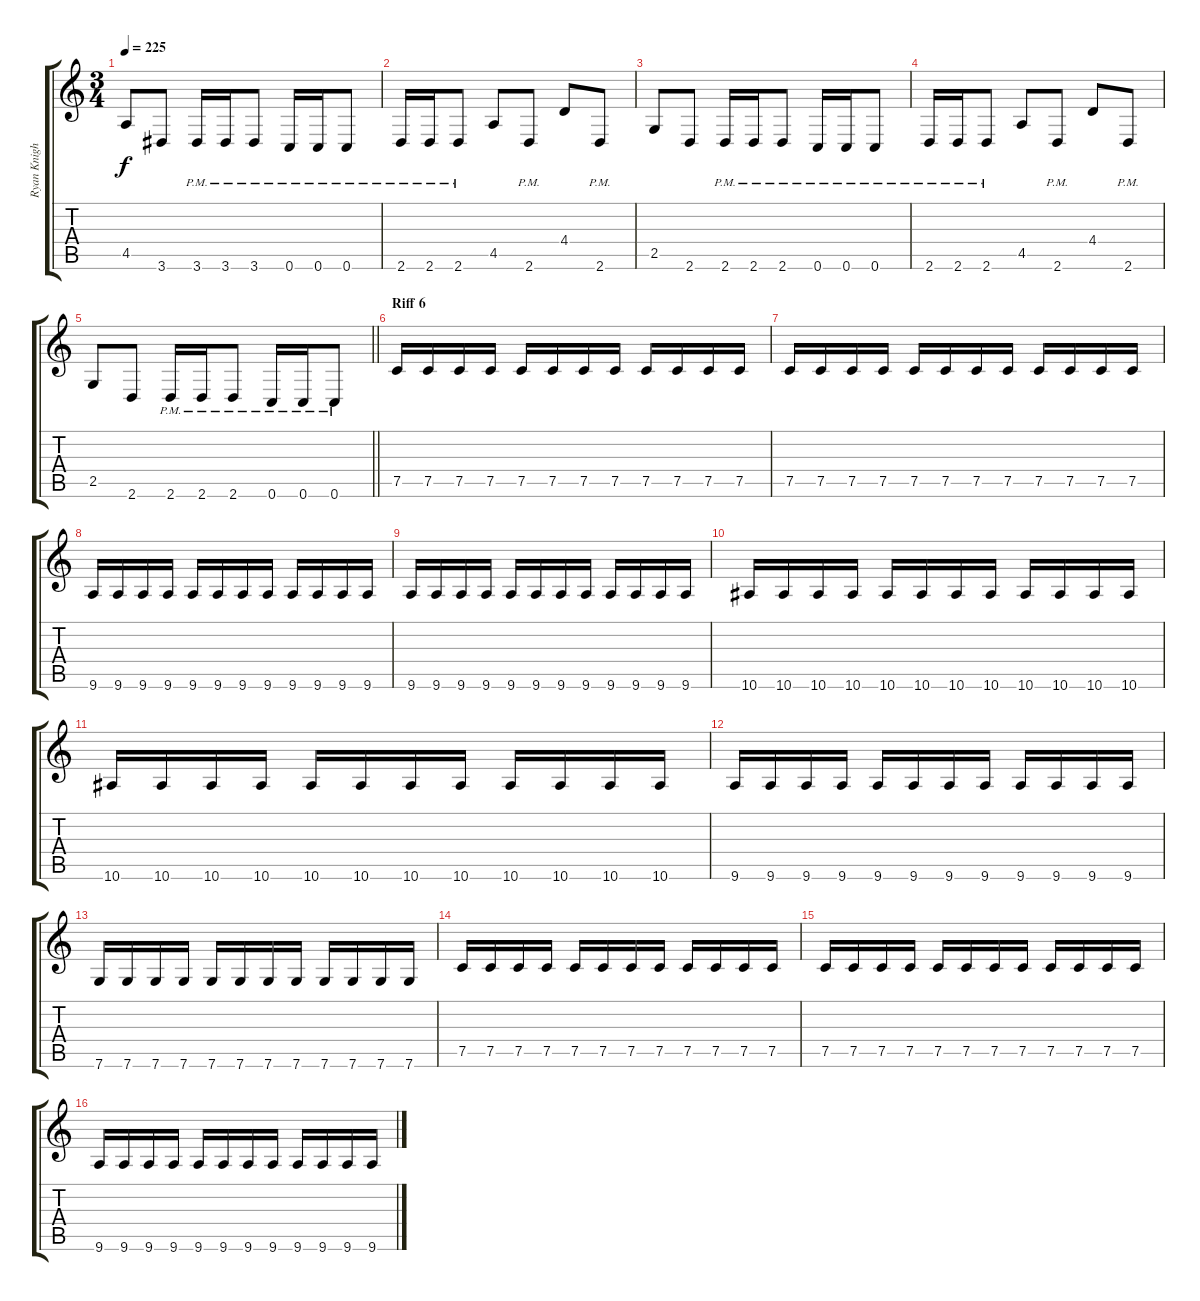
\track ("Ryan Knight" "Ryan Knigh") {instrument distortionguitar}
\staff {score tabs}
\tuning (C4 G3 Eb3 Bb2 F2 C2) {hide}
\ts (3 4)
\tempo 225
\clef g2
\ks c
4.5.8{dy f} 3.6.8 3.6{pm}.16 3.6{pm}.16 3.6{pm}.8 0.6{pm}.16 0.6{pm}.16 0.6{pm}.8 |
2.6{pm}.16 2.6{pm}.16 2.6{pm}.8 4.5.8 2.6{pm}.8 4.4.8 2.6{pm}.8 |
2.5.8 2.6.8 2.6{pm}.16 2.6{pm}.16 2.6{pm}.8 0.6{pm}.16 0.6{pm}.16 0.6{pm}.8 |
2.6{pm}.16 2.6{pm}.16 2.6{pm}.8 4.5.8 2.6{pm}.8 4.4.8 2.6{pm}.8 |
\barLineRight lightlight
2.5.8 2.6.8 2.6{pm}.16 2.6{pm}.16 2.6{pm}.8 0.6{pm}.16 0.6{pm}.16 0.6{pm}.8 |
\section ("" "Riff 6")
7.5.16 7.5.16 7.5.16 7.5.16 7.5.16 7.5.16 7.5.16 7.5.16 7.5.16 7.5.16 7.5.16 7.5.16 |
7.5.16 7.5.16 7.5.16 7.5.16 7.5.16 7.5.16 7.5.16 7.5.16 7.5.16 7.5.16 7.5.16 7.5.16 |
9.6.16 9.6.16 9.6.16 9.6.16 9.6.16 9.6.16 9.6.16 9.6.16 9.6.16 9.6.16 9.6.16 9.6.16 |
9.6.16 9.6.16 9.6.16 9.6.16 9.6.16 9.6.16 9.6.16 9.6.16 9.6.16 9.6.16 9.6.16 9.6.16 |
10.6.16 10.6.16 10.6.16 10.6.16 10.6.16 10.6.16 10.6.16 10.6.16 10.6.16 10.6.16 10.6.16 10.6.16 |
10.6.16 10.6.16 10.6.16 10.6.16 10.6.16 10.6.16 10.6.16 10.6.16 10.6.16 10.6.16 10.6.16 10.6.16 |
9.6.16 9.6.16 9.6.16 9.6.16 9.6.16 9.6.16 9.6.16 9.6.16 9.6.16 9.6.16 9.6.16 9.6.16 |
7.6.16 7.6.16 7.6.16 7.6.16 7.6.16 7.6.16 7.6.16 7.6.16 7.6.16 7.6.16 7.6.16 7.6.16 |
7.5.16 7.5.16 7.5.16 7.5.16 7.5.16 7.5.16 7.5.16 7.5.16 7.5.16 7.5.16 7.5.16 7.5.16 |
7.5.16 7.5.16 7.5.16 7.5.16 7.5.16 7.5.16 7.5.16 7.5.16 7.5.16 7.5.16 7.5.16 7.5.16 |
9.6.16 9.6.16 9.6.16 9.6.16 9.6.16 9.6.16 9.6.16 9.6.16 9.6.16 9.6.16 9.6.16 9.6.16
